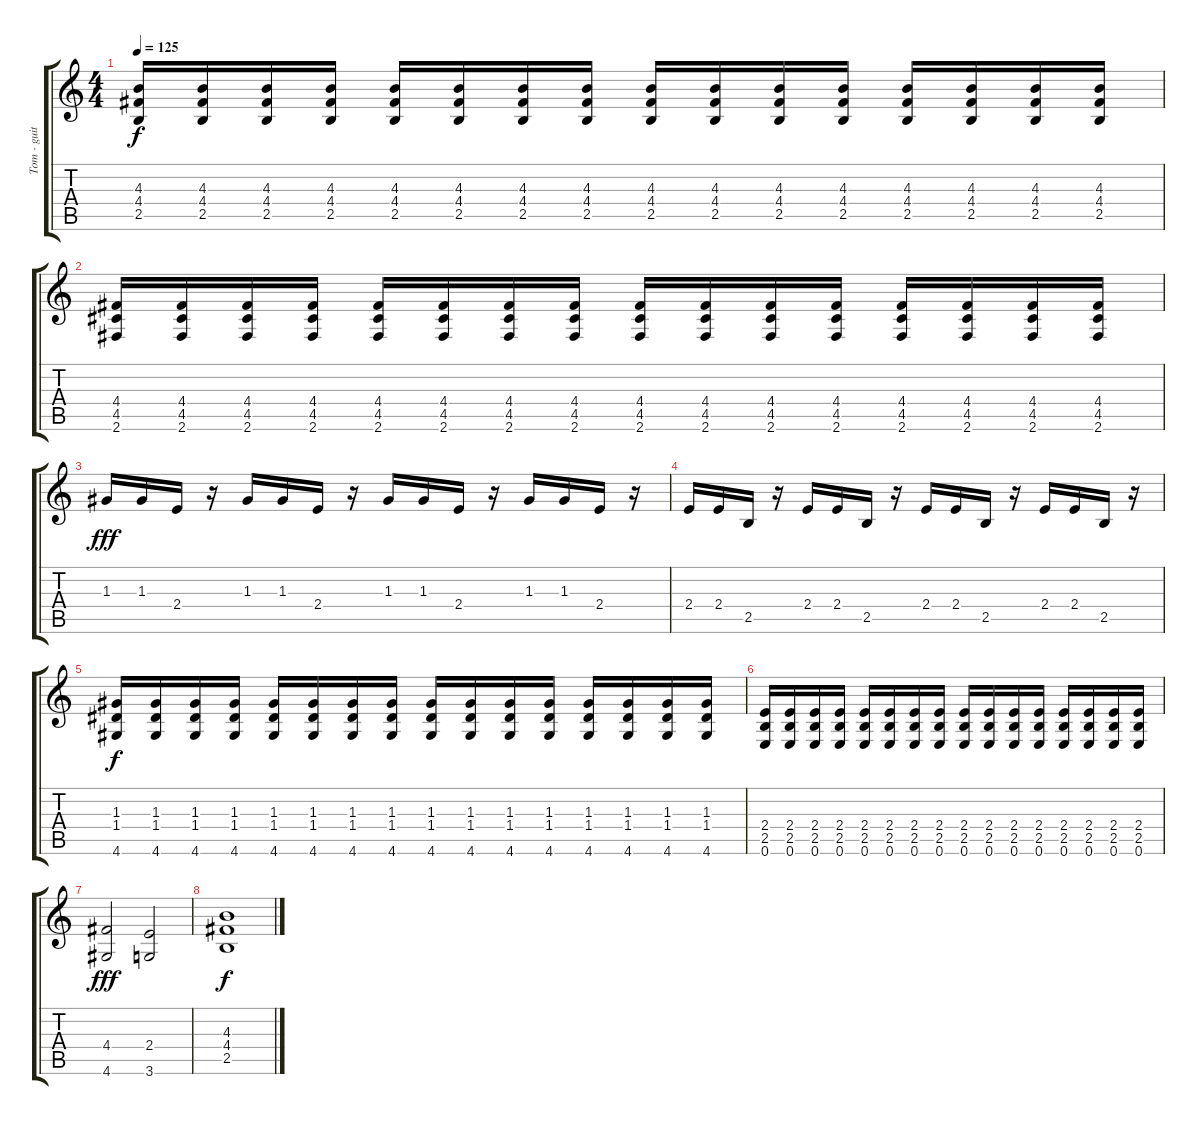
\track ("Tom - guitar" "Tom - guit") {instrument distortionguitar}
\staff {score tabs}
\tuning (E4 B3 G3 D3 A2 E2) {hide}
\ts (4 4)
\tempo 125
\clef g2
\ks c
(4.3 4.4 2.5).16{dy f} (4.3 4.4 2.5).16 (4.3 4.4 2.5).16 (4.3 4.4 2.5).16 (4.3 4.4 2.5).16 (4.3 4.4 2.5).16 (4.3 4.4 2.5).16 (4.3 4.4 2.5).16 (4.3 4.4 2.5).16 (4.3 4.4 2.5).16 (4.3 4.4 2.5).16 (4.3 4.4 2.5).16 (4.3 4.4 2.5).16 (4.3 4.4 2.5).16 (4.3 4.4 2.5).16 (4.3 4.4 2.5).16 |
(4.4 4.5 2.6).16 (4.4 4.5 2.6).16 (4.4 4.5 2.6).16 (4.4 4.5 2.6).16 (4.4 4.5 2.6).16 (4.4 4.5 2.6).16 (4.4 4.5 2.6).16 (4.4 4.5 2.6).16 (4.4 4.5 2.6).16 (4.4 4.5 2.6).16 (4.4 4.5 2.6).16 (4.4 4.5 2.6).16 (4.4 4.5 2.6).16 (4.4 4.5 2.6).16 (4.4 4.5 2.6).16 (4.4 4.5 2.6).16 |
1.3.16{dy fff} 1.3.16 2.4.16 r.16 1.3.16 1.3.16 2.4.16 r.16 1.3.16 1.3.16 2.4.16 r.16 1.3.16 1.3.16 2.4.16 r.16 |
2.4.16 2.4.16 2.5.16 r.16 2.4.16 2.4.16 2.5.16 r.16 2.4.16 2.4.16 2.5.16 r.16 2.4.16 2.4.16 2.5.16 r.16 |
(1.3 1.4 4.6).16{dy f} (1.3 1.4 4.6).16 (1.3 1.4 4.6).16 (1.3 1.4 4.6).16 (1.3 1.4 4.6).16 (1.3 1.4 4.6).16 (1.3 1.4 4.6).16 (1.3 1.4 4.6).16 (1.3 1.4 4.6).16 (1.3 1.4 4.6).16 (1.3 1.4 4.6).16 (1.3 1.4 4.6).16 (1.3 1.4 4.6).16 (1.3 1.4 4.6).16 (1.3 1.4 4.6).16 (1.3 1.4 4.6).16 |
(2.4 2.5 0.6).16 (2.4 2.5 0.6).16 (2.4 2.5 0.6).16 (2.4 2.5 0.6).16 (2.4 2.5 0.6).16 (2.4 2.5 0.6).16 (2.4 2.5 0.6).16 (2.4 2.5 0.6).16 (2.4 2.5 0.6).16 (2.4 2.5 0.6).16 (2.4 2.5 0.6).16 (2.4 2.5 0.6).16 (2.4 2.5 0.6).16 (2.4 2.5 0.6).16 (2.4 2.5 0.6).16 (2.4 2.5 0.6).16 |
(4.4 4.6).2{dy fff} (2.4 3.6).2 |
(4.3 4.4 2.5).1{dy f}
